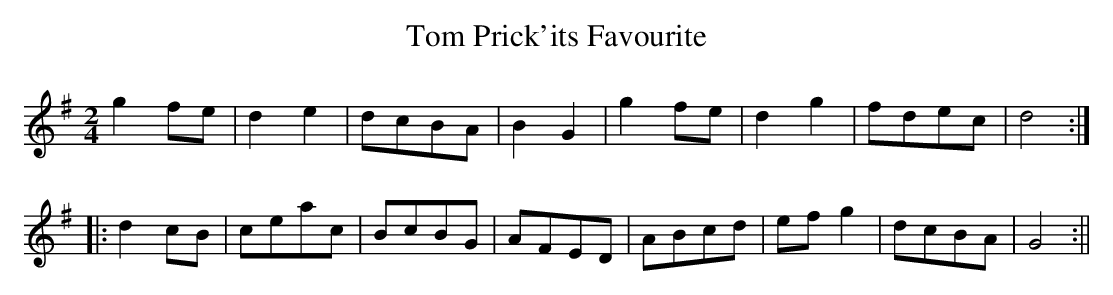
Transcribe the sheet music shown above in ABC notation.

X:1
T:Tom Prick'its Favourite
M:2/4
L:1/8
K:G
g2 fe | d2e2 | dcBA | B2G2 | g2 fe | d2g2 | fdec | d4 :|
|: d2 cB | ceac | BcBG | AFED | ABcd | ef g2 | dcBA | G4 :||
